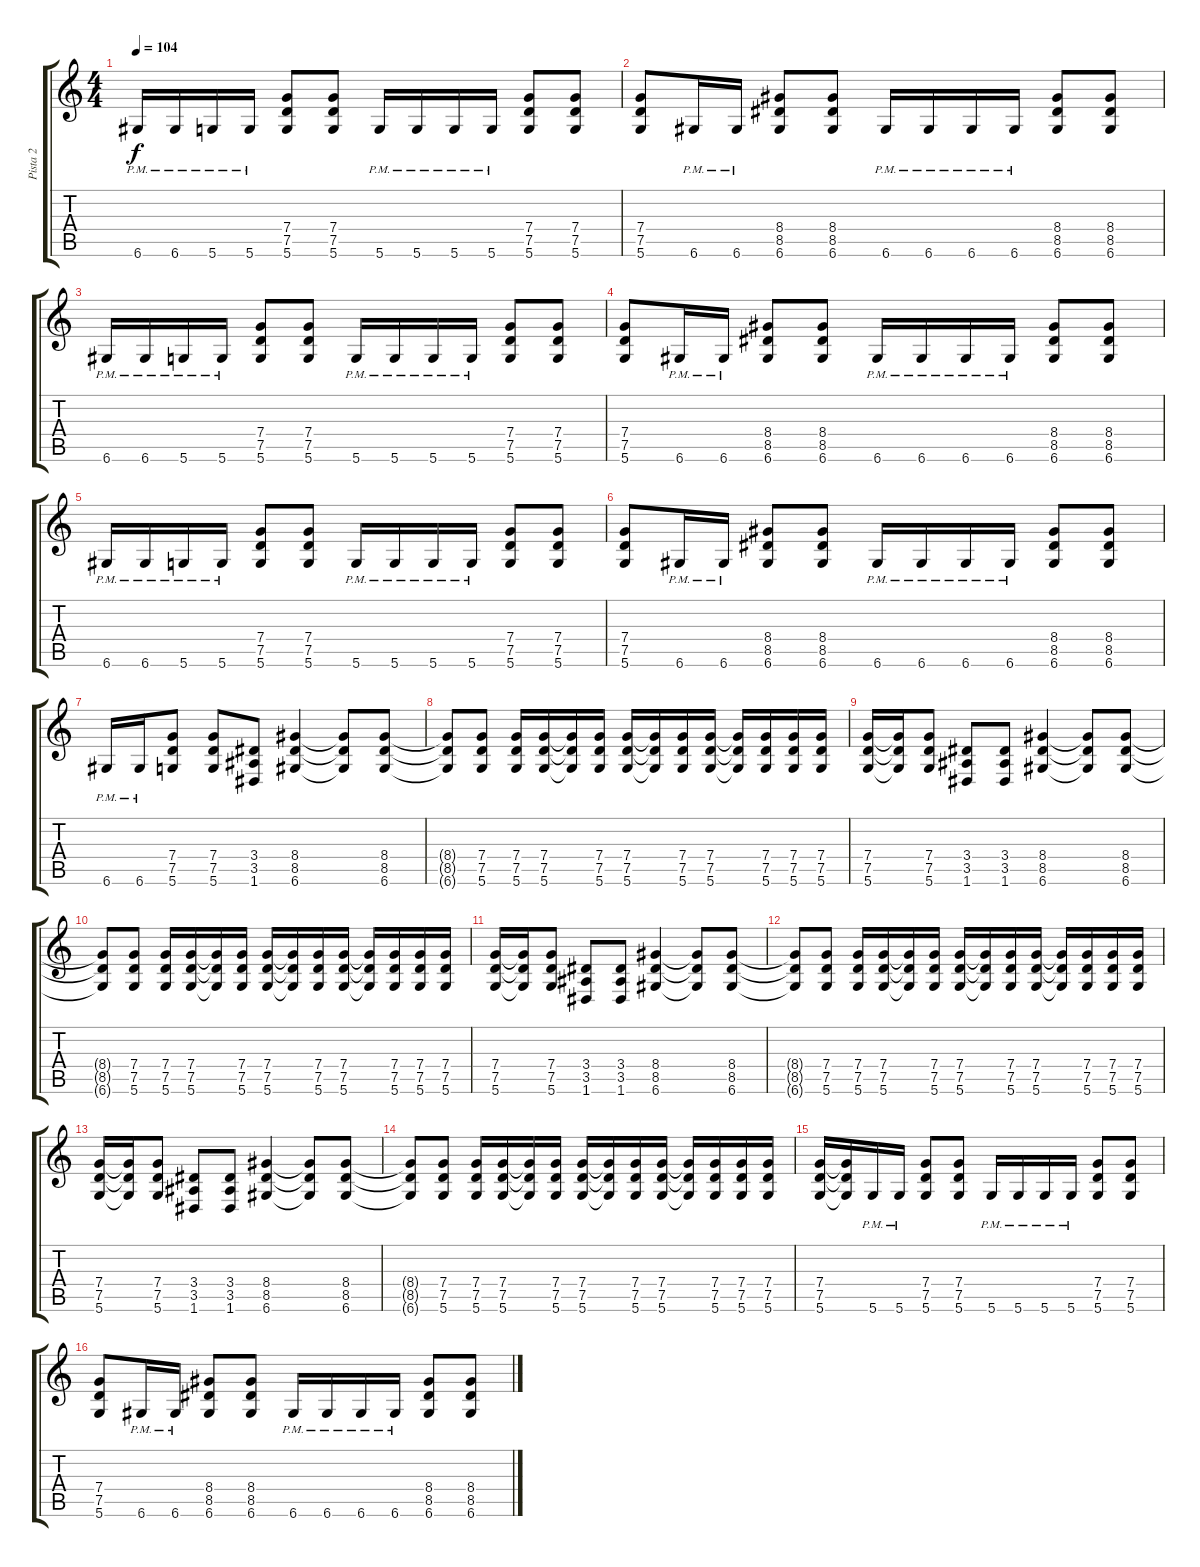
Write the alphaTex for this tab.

\track ("Pista 2" "Pista 2") {instrument overdrivenguitar}
\staff {score tabs}
\tuning (D4 A3 F3 C3 G2 D2) {hide}
\ts (4 4)
\tempo 104
\clef g2
\ks c
6.6{pm}.16{dy f} 6.6{pm}.16 5.6{pm}.16 5.6{pm}.16 (7.4 7.5 5.6).8 (7.4 7.5 5.6).8 5.6{pm}.16 5.6{pm}.16 5.6{pm}.16 5.6{pm}.16 (7.4 7.5 5.6).8 (7.4 7.5 5.6).8 |
(7.4 7.5 5.6).8 6.6{pm}.16 6.6{pm}.16 (8.4 8.5 6.6).8 (8.4 8.5 6.6).8 6.6{pm}.16 6.6{pm}.16 6.6{pm}.16 6.6{pm}.16 (8.4 8.5 6.6).8 (8.4 8.5 6.6).8 |
6.6{pm}.16 6.6{pm}.16 5.6{pm}.16 5.6{pm}.16 (7.4 7.5 5.6).8 (7.4 7.5 5.6).8 5.6{pm}.16 5.6{pm}.16 5.6{pm}.16 5.6{pm}.16 (7.4 7.5 5.6).8 (7.4 7.5 5.6).8 |
(7.4 7.5 5.6).8 6.6{pm}.16 6.6{pm}.16 (8.4 8.5 6.6).8 (8.4 8.5 6.6).8 6.6{pm}.16 6.6{pm}.16 6.6{pm}.16 6.6{pm}.16 (8.4 8.5 6.6).8 (8.4 8.5 6.6).8 |
6.6{pm}.16 6.6{pm}.16 5.6{pm}.16 5.6{pm}.16 (7.4 7.5 5.6).8 (7.4 7.5 5.6).8 5.6{pm}.16 5.6{pm}.16 5.6{pm}.16 5.6{pm}.16 (7.4 7.5 5.6).8 (7.4 7.5 5.6).8 |
(7.4 7.5 5.6).8 6.6{pm}.16 6.6{pm}.16 (8.4 8.5 6.6).8 (8.4 8.5 6.6).8 6.6{pm}.16 6.6{pm}.16 6.6{pm}.16 6.6{pm}.16 (8.4 8.5 6.6).8 (8.4 8.5 6.6).8 |
6.6{pm}.16 6.6{pm}.16 (7.4 7.5 5.6).8{volume 11} (7.4 7.5 5.6).8 (3.4 3.5 1.6).8 (8.4 8.5 6.6).4 (8.4{t} 8.5{t} 6.6{t}).8 (8.4 8.5 6.6).8 |
(8.4{t} 8.5{t} 6.6{t}).8 (7.4 7.5 5.6).8 (7.4 7.5 5.6).16 (7.4 7.5 5.6).16 (7.4{t} 7.5{t} 5.6{t}).16 (7.4 7.5 5.6).16 (7.4 7.5 5.6).16 (7.4{t} 7.5{t} 5.6{t}).16 (7.4 7.5 5.6).16 (7.4 7.5 5.6).16 (7.4{t} 7.5{t} 5.6{t}).16 (7.4 7.5 5.6).16 (7.4 7.5 5.6).16 (7.4 7.5 5.6).16 |
(7.4 7.5 5.6).16 (7.4{t} 7.5{t} 5.6{t}).16 (7.4 7.5 5.6).8 (3.4 3.5 1.6).8 (3.4 3.5 1.6).8 (8.4 8.5 6.6).4 (8.4{t} 8.5{t} 6.6{t}).8 (8.4 8.5 6.6).8 |
(8.4{t} 8.5{t} 6.6{t}).8 (7.4 7.5 5.6).8 (7.4 7.5 5.6).16 (7.4 7.5 5.6).16 (7.4{t} 7.5{t} 5.6{t}).16 (7.4 7.5 5.6).16 (7.4 7.5 5.6).16 (7.4{t} 7.5{t} 5.6{t}).16 (7.4 7.5 5.6).16 (7.4 7.5 5.6).16 (7.4{t} 7.5{t} 5.6{t}).16 (7.4 7.5 5.6).16 (7.4 7.5 5.6).16 (7.4 7.5 5.6).16 |
(7.4 7.5 5.6).16 (7.4{t} 7.5{t} 5.6{t}).16 (7.4 7.5 5.6).8 (3.4 3.5 1.6).8 (3.4 3.5 1.6).8 (8.4 8.5 6.6).4 (8.4{t} 8.5{t} 6.6{t}).8 (8.4 8.5 6.6).8 |
(8.4{t} 8.5{t} 6.6{t}).8 (7.4 7.5 5.6).8 (7.4 7.5 5.6).16 (7.4 7.5 5.6).16 (7.4{t} 7.5{t} 5.6{t}).16 (7.4 7.5 5.6).16 (7.4 7.5 5.6).16 (7.4{t} 7.5{t} 5.6{t}).16 (7.4 7.5 5.6).16 (7.4 7.5 5.6).16 (7.4{t} 7.5{t} 5.6{t}).16 (7.4 7.5 5.6).16 (7.4 7.5 5.6).16 (7.4 7.5 5.6).16 |
(7.4 7.5 5.6).16 (7.4{t} 7.5{t} 5.6{t}).16 (7.4 7.5 5.6).8 (3.4 3.5 1.6).8 (3.4 3.5 1.6).8 (8.4 8.5 6.6).4 (8.4{t} 8.5{t} 6.6{t}).8 (8.4 8.5 6.6).8 |
(8.4{t} 8.5{t} 6.6{t}).8 (7.4 7.5 5.6).8 (7.4 7.5 5.6).16 (7.4 7.5 5.6).16 (7.4{t} 7.5{t} 5.6{t}).16 (7.4 7.5 5.6).16 (7.4 7.5 5.6).16 (7.4{t} 7.5{t} 5.6{t}).16 (7.4 7.5 5.6).16 (7.4 7.5 5.6).16 (7.4{t} 7.5{t} 5.6{t}).16 (7.4 7.5 5.6).16 (7.4 7.5 5.6).16 (7.4 7.5 5.6).16 |
(7.4 7.5 5.6).16{volume 9} (7.4{t} 7.5{t} 5.6{t}).16 5.6{pm}.16 5.6{pm}.16 (7.4 7.5 5.6).8 (7.4 7.5 5.6).8 5.6{pm}.16 5.6{pm}.16 5.6{pm}.16 5.6{pm}.16 (7.4 7.5 5.6).8 (7.4 7.5 5.6).8 |
(7.4 7.5 5.6).8 6.6{pm}.16 6.6{pm}.16 (8.4 8.5 6.6).8 (8.4 8.5 6.6).8 6.6{pm}.16 6.6{pm}.16 6.6{pm}.16 6.6{pm}.16 (8.4 8.5 6.6).8 (8.4 8.5 6.6).8
